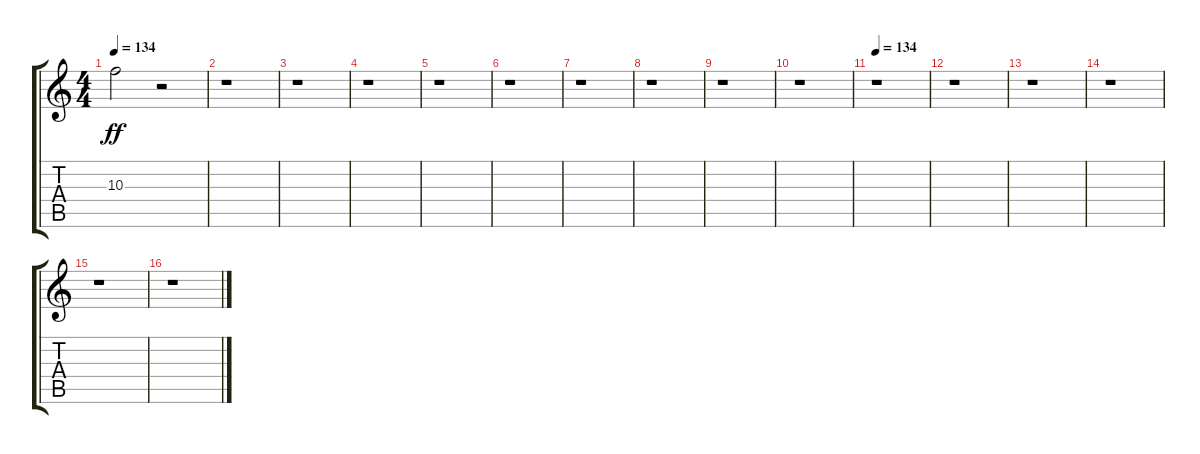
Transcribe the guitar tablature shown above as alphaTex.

\track "" {instrument acousticguitarnylon}
\staff {score tabs}
\tuning (E4 B3 G3 D3 A2 E2) {hide}
\ts (4 4)
\tempo 134
\clef g2
\ks c
10.3.2{dy ff} r.2 |
r.1 |
r.1 |
r.1 |
r.1 |
r.1 |
r.1 |
r.1 |
r.1 |
r.1 |
\tempo 134
r.1 |
r.1 |
r.1 |
r.1 |
r.1 |
r.1
